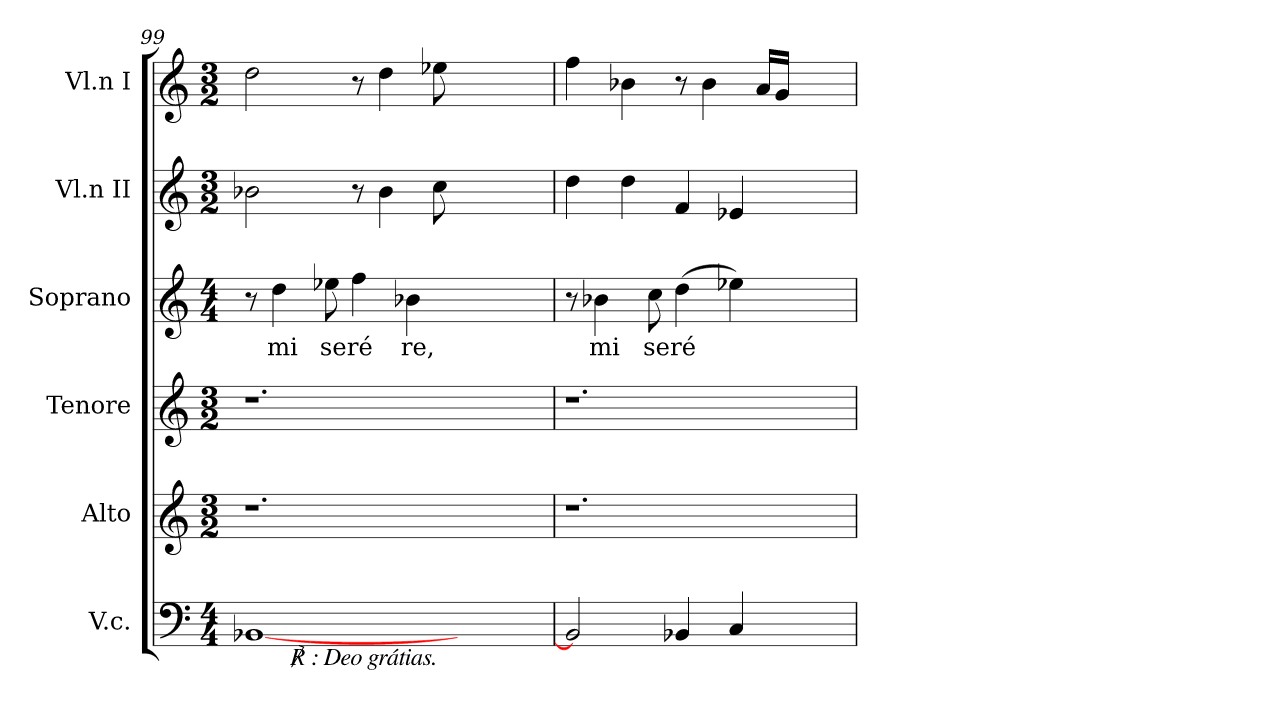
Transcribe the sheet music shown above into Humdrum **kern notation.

**kern	**kern	**kern	**kern	**text	**kern	**kern
*part6	*part5	*part4	*part3	*part3	*part2	*part1
*staff6	*staff5	*staff4	*staff3	*staff3	*staff2	*staff1
*I"V.c.	*I"Alto	*I"Tenore	*I"Soprano	*	*I"Vl.n II	*I"Vl.n I
*I'V.c.	*I'Alto	*I'Tenore	*I'Soprano	*	*I'Vl.n II	*I'Vl.n I
*clefF4	*clefG2	*clefG2	*clefG2	*	*clefG2	*clefG2
*k[]	*k[]	*k[]	*k[]	*	*k[]	*k[]
*C:	*C:	*C:	*C:	*	*C:	*C:
*M4/4	*M3/2	*M3/2	*M4/4	*	*M3/2	*M3/2
=99	=99	=99	=99	=99	=99	=99
*^	*	*	*	*	*	*
[<1BB-X	8.ryy	1.r	1.r	8r	.	2b-X\	2dd\
!	!	!	!	!	!LO:LY:b	!	!
.	.	.	.	4dd\	mi	.	.
!	!LO:TX:b:t=℟ &colon; Deo grátias.	!	!	!	!	!	!
.	1ryy	.	.	.	.	.	.
!	!	!	!	!	!LO:LY:b	!	!
.	.	.	.	8ee-X\	se	.	.
!	!	!	!	!	!LO:LY:b	!	!
.	.	.	.	4ff\	ré	8r	8r
.	.	.	.	.	.	4b-\	4dd\
!	!	!	!	!	!LO:LY:b	!	!
.	.	.	.	4b-X\	re,	.	.
.	.	.	.	.	.	8cc\	8ee-X\
2ryy	.	.	.	2ryy	.	2ryy	2ryy
.	4ryy	.	.	.	.	.	.
.	16ryy	.	.	.	.	.	.
*v	*v	*	*	*	*	*	*
=100	=100	=100	=100	=100	=100	=100
2BB-/]	1.r	1.r	8r	.	4dd\	4ff\
!	!	!	!	!LO:LY:b	!	!
.	.	.	4b-X\	mi	.	.
.	.	.	.	.	4dd\	4b-X\
!	!	!	!	!LO:LY:b	!	!
.	.	.	8cc\	se	.	.
!	!	!	!	!LO:LY:b	!	!
4BB-X/	.	.	(>4dd\	ré	4f/	8r
.	.	.	.	.	.	4b-\
4C/	.	.	4ee-X\)	.	4e-X/	.
.	.	.	.	.	.	16a/LL
.	.	.	.	.	.	16g/JJ
2ryy	.	.	2ryy	.	2ryy	2ryy
=	=	=	=	=	=	=
*-	*-	*-	*-	*-	*-	*-
